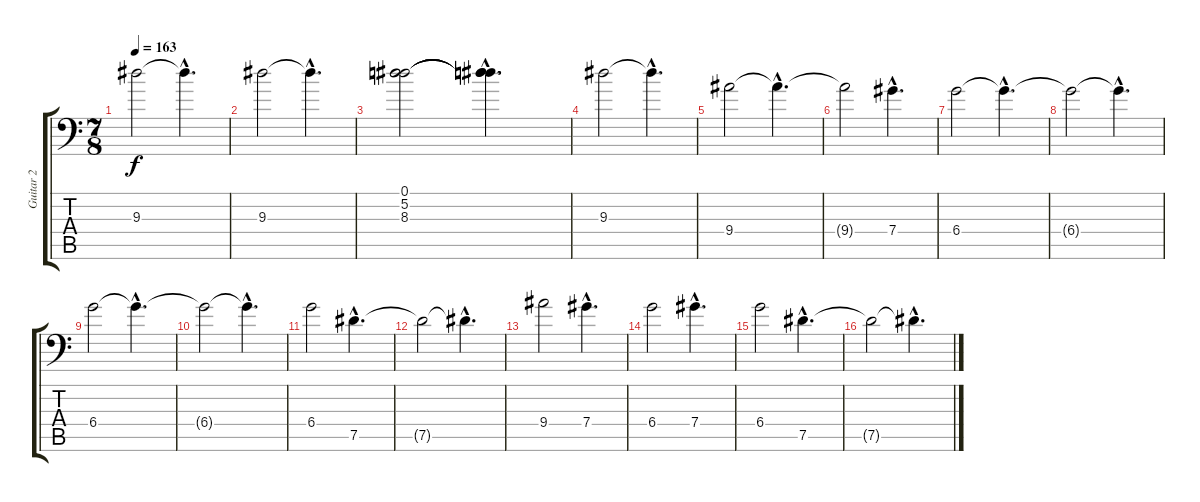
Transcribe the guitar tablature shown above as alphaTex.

\track ("Guitar 2" "Guitar 2") {instrument overdrivenguitar}
\staff {score tabs}
\tuning (Eb4 Bb3 Gb3 Db3 Ab2 Ab1) {hide}
\ts (7 8)
\tempo 163
\clef f4
\ks c
9.3.2{dy f} 9.3{hac t}.4{d} |
9.3.2 9.3{hac t}.4{d} |
(0.1 5.2 8.3).2 (0.1{hac t} 5.2{hac t} 8.3{hac t}).4{d} |
9.3.2 9.3{hac t}.4{d} |
9.4.2 9.4{hac t}.4{d} |
9.4{t}.2 7.4{hac}.4{d} |
6.4.2 6.4{hac t}.4{d} |
6.4{t}.2 6.4{hac t}.4{d} |
6.4.2 6.4{hac t}.4{d} |
6.4{t}.2 6.4{hac t}.4{d} |
6.4.2 7.5{hac}.4{d} |
7.5{t}.2 7.5{hac t}.4{d} |
9.4.2 7.4{hac}.4{d} |
6.4.2 7.4{hac}.4{d} |
6.4.2 7.5{hac}.4{d} |
7.5{t}.2 7.5{hac t}.4{d}
